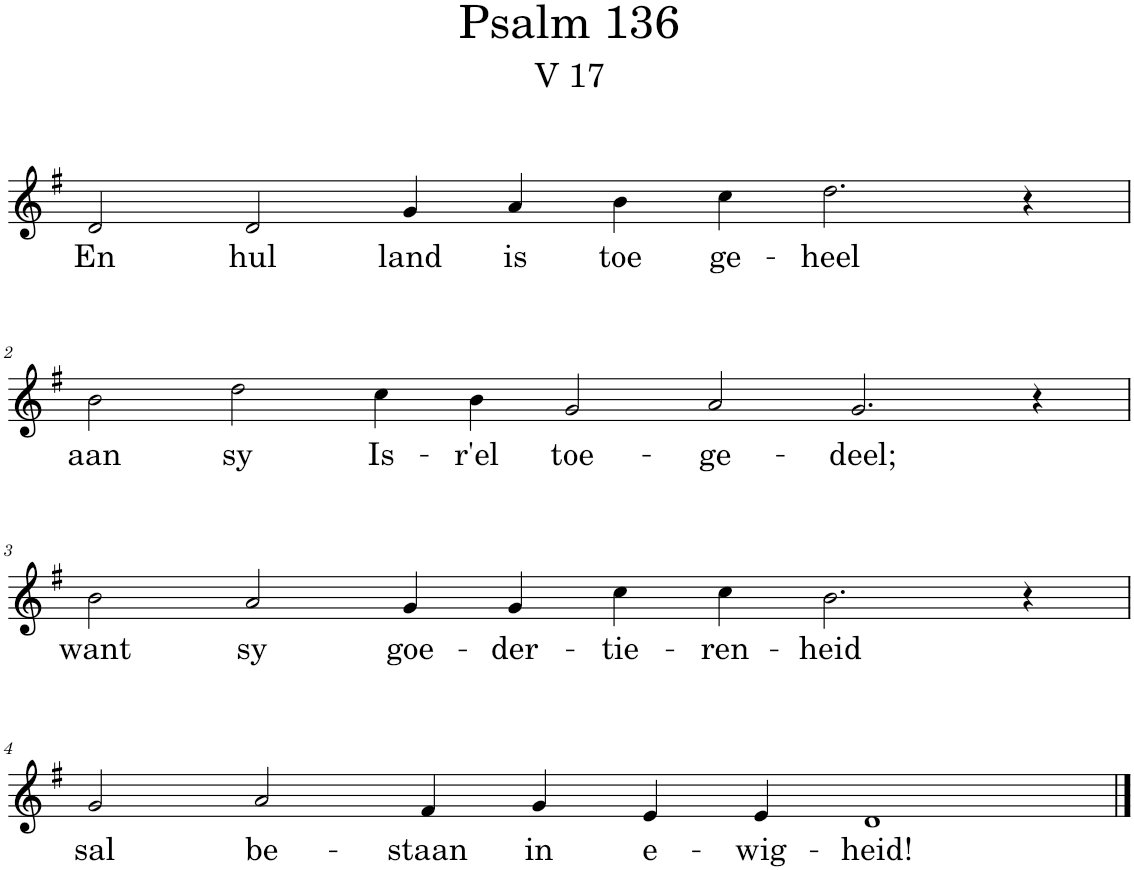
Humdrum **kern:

**kern	**text
*part1	*part1
*staff1	*staff1
*I"Pipe Organ	*
*I'Org.	*
*clefG2	*
*k[f#]	*
*M12/4	*
=1	=1
!	!LO:LY:b
2d/	En
!	!LO:LY:b
2d/	hul
!	!LO:LY:b
4g/	land
!	!LO:LY:b
4a/	is
!	!LO:LY:b
4b\	toe
!	!LO:LY:b
4cc\	ge-
!	!LO:LY:b
2.dd\	-heel
4r	.
!!LO:LB:g=z
=2	=2
*M14/4	*
!	!LO:LY:b
2b\	aan
!	!LO:LY:b
2dd\	sy
!	!LO:LY:b
4cc\	Is-
!	!LO:LY:b
4b\	-r'el
!	!LO:LY:b
2g/	toe-
!	!LO:LY:b
2a/	-ge-
!	!LO:LY:b
2.g/	-deel;
4r	.
!!LO:LB:g=z
=3	=3
*M12/4	*
!	!LO:LY:b
2b\	want
!	!LO:LY:b
2a/	sy
!	!LO:LY:b
4g/	goe-
!	!LO:LY:b
4g/	-der-
!	!LO:LY:b
4cc\	-tie-
!	!LO:LY:b
4cc\	-ren-
!	!LO:LY:b
2.b\	-heid
4r	.
!!LO:LB:g=z
=4	=4
!	!LO:LY:b
2g/	sal
!	!LO:LY:b
2a/	be-
!	!LO:LY:b
4f#/	-staan
!	!LO:LY:b
4g/	in
!	!LO:LY:b
4e/	e-
!	!LO:LY:b
4e/	-wig-
!	!LO:LY:b
1d	-heid!
==	==
*-	*-
